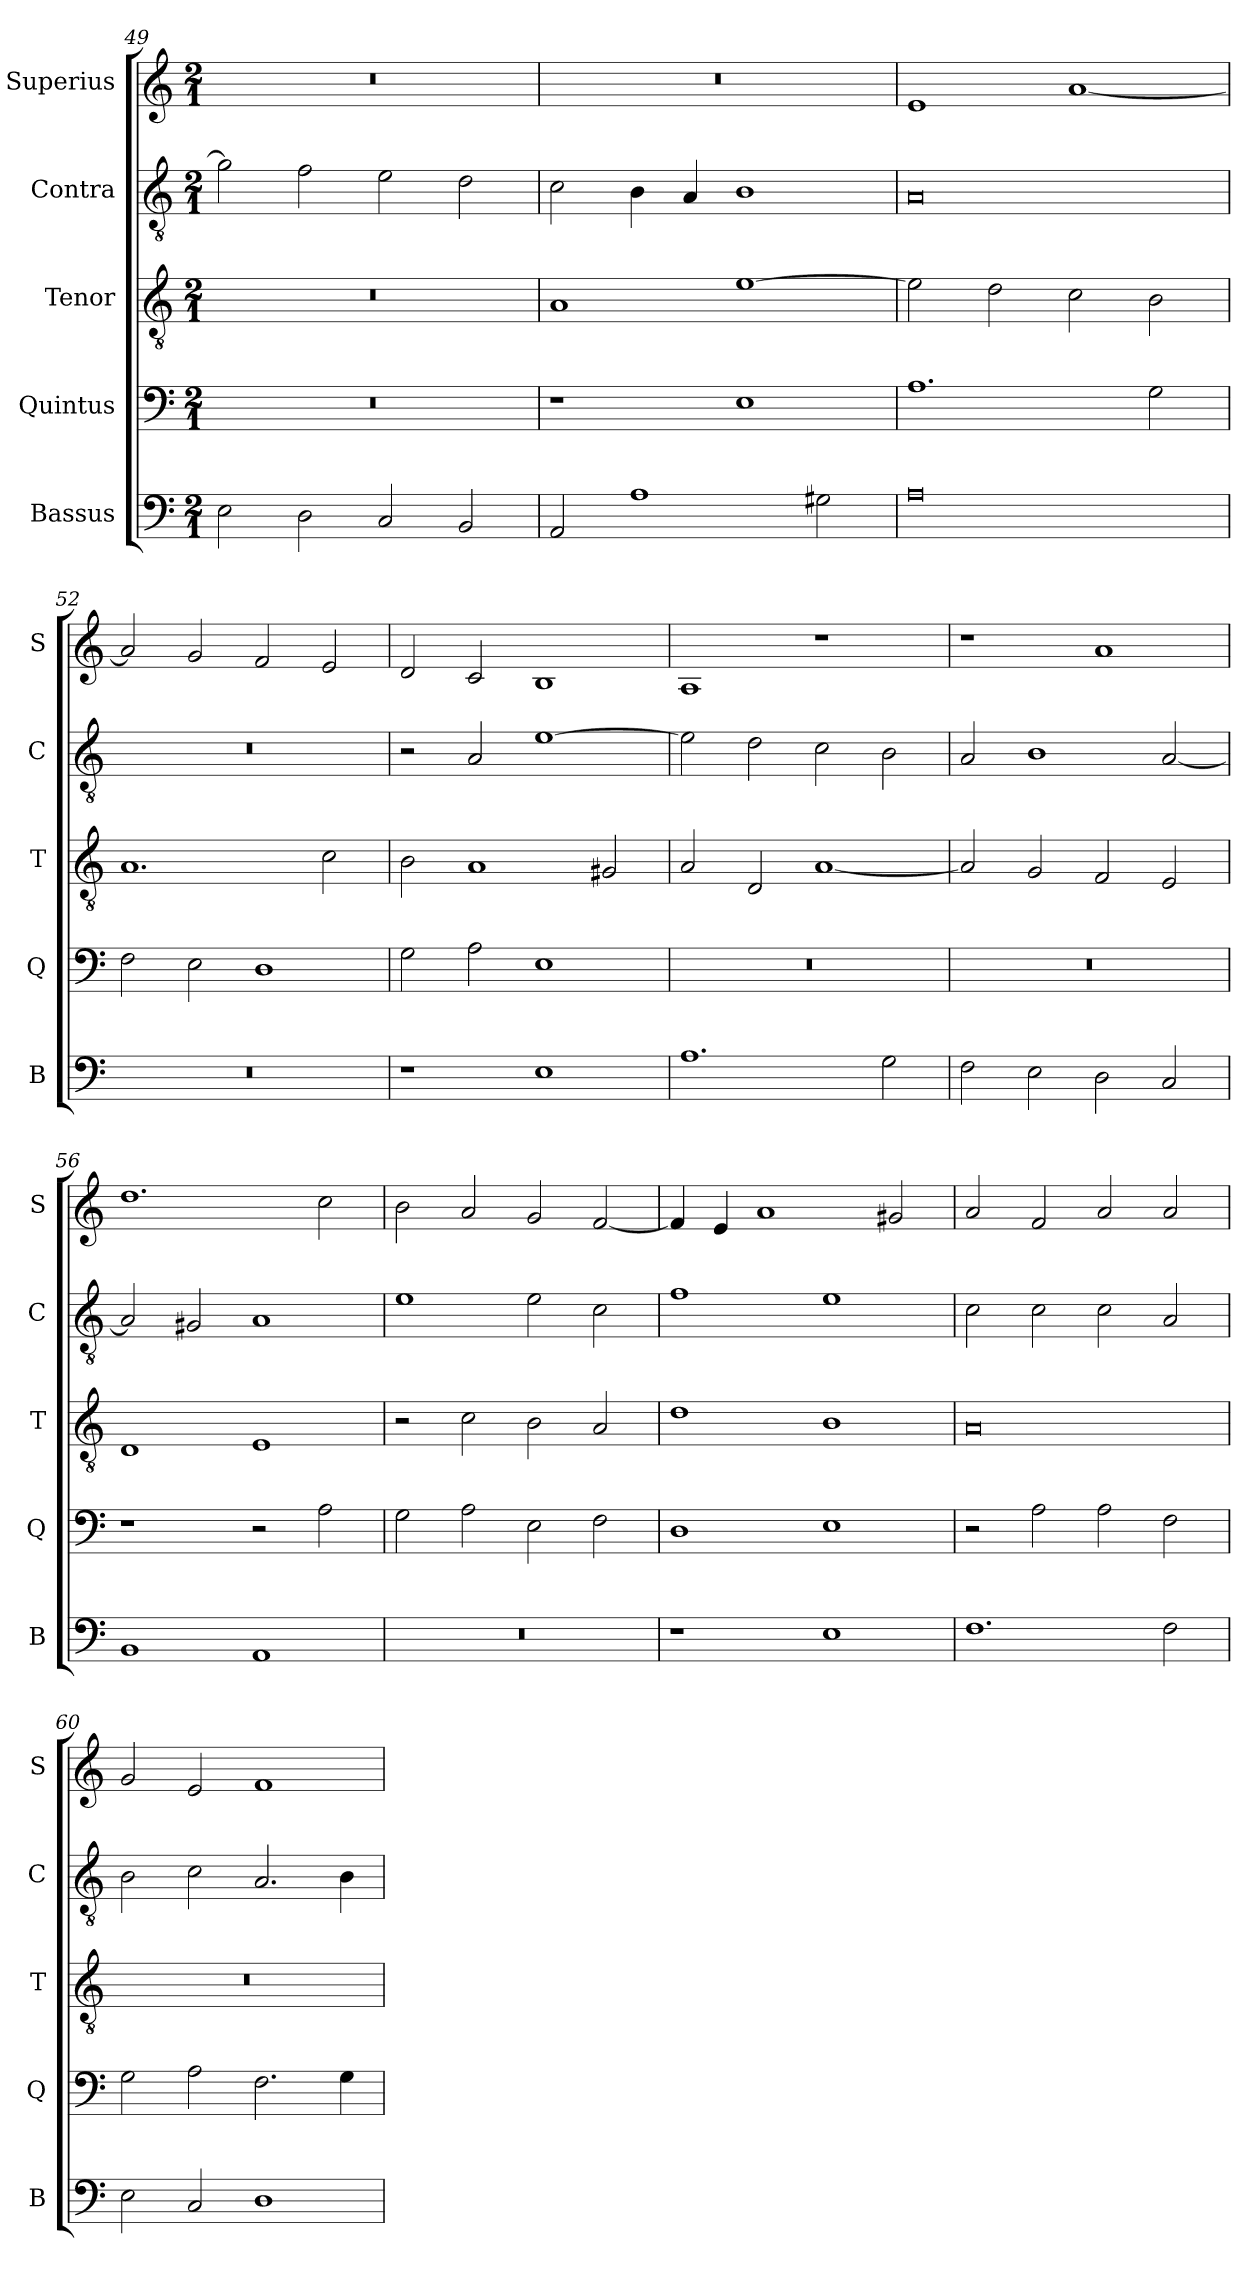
**kern	**kern	**kern	**kern	**kern
*part5	*part4	*part3	*part2	*part1
*staff5	*staff4	*staff3	*staff2	*staff1
*I"Bassus	*I"Quintus	*I"Tenor	*I"Contra	*I"Superius
*I'B	*I'Q	*I'T	*I'C	*I'S
*clefF4	*clefF4	*clefGv2	*clefGv2	*clefG2
*k[]	*k[]	*k[]	*k[]	*k[]
*M2/1	*M2/1	*M2/1	*M2/1	*M2/1
=49	=49	=49	=49	=49
2E\	0r	0r	2g\]	0r
2D\	.	.	2f\	.
2C/	.	.	2e\	.
2BB/	.	.	2d\	.
=50	=50	=50	=50	=50
2AA/	1r	1A	2c\	0r
1A	.	.	4B\	.
.	.	.	4A/	.
.	1E	[1e	1B	.
2G#X\	.	.	.	.
=51	=51	=51	=51	=51
0A	1.A	2e\]	0A	1e
.	.	2d\	.	.
.	.	2c\	.	[1a
.	2G\	2B\	.	.
=52	=52	=52	=52	=52
0r	2F\	1.A	0r	2a/]
.	2E\	.	.	2g/
.	1D	.	.	2f/
.	.	2c\	.	2e/
=53	=53	=53	=53	=53
1r	2G\	2B\	2r	2d/
.	2A\	1A	2A/	2c/
1E	1E	.	[1e	1B
.	.	2G#X/	.	.
=54	=54	=54	=54	=54
1.A	0r	2A/	2e\]	1A
.	.	2D/	2d\	.
.	.	[1A	2c\	1r
2G\	.	.	2B\	.
=55	=55	=55	=55	=55
2F\	0r	2A/]	2A/	1r
2E\	.	2G/	1B	.
2D\	.	2F/	.	1a
2C/	.	2E/	[2A/	.
=56	=56	=56	=56	=56
1BB	1r	1D	2A/]	1.dd
.	.	.	2G#X/	.
1AA	2r	1E	1A	.
.	2A\	.	.	2cc\
=57	=57	=57	=57	=57
0r	2G\	2r	1e	2b\
.	2A\	2c\	.	2a/
.	2E\	2B\	2e\	2g/
.	2F\	2A/	2c\	[2f/
=58	=58	=58	=58	=58
1r	1D	1d	1f	4f/]
.	.	.	.	4e/
.	.	.	.	1a
1E	1E	1B	1e	.
.	.	.	.	2g#X/
=59	=59	=59	=59	=59
1.F	2r	0A	2c\	2a/
.	2A\	.	2c\	2f/
.	2A\	.	2c\	2a/
2F\	2F\	.	2A/	2a/
=60	=60	=60	=60	=60
2E\	2G\	0r	2B\	2g/
2C/	2A\	.	2c\	2e/
1D	2.F\	.	2.A/	1f
.	4G\	.	4B\	.
=	=	=	=	=
*-	*-	*-	*-	*-
